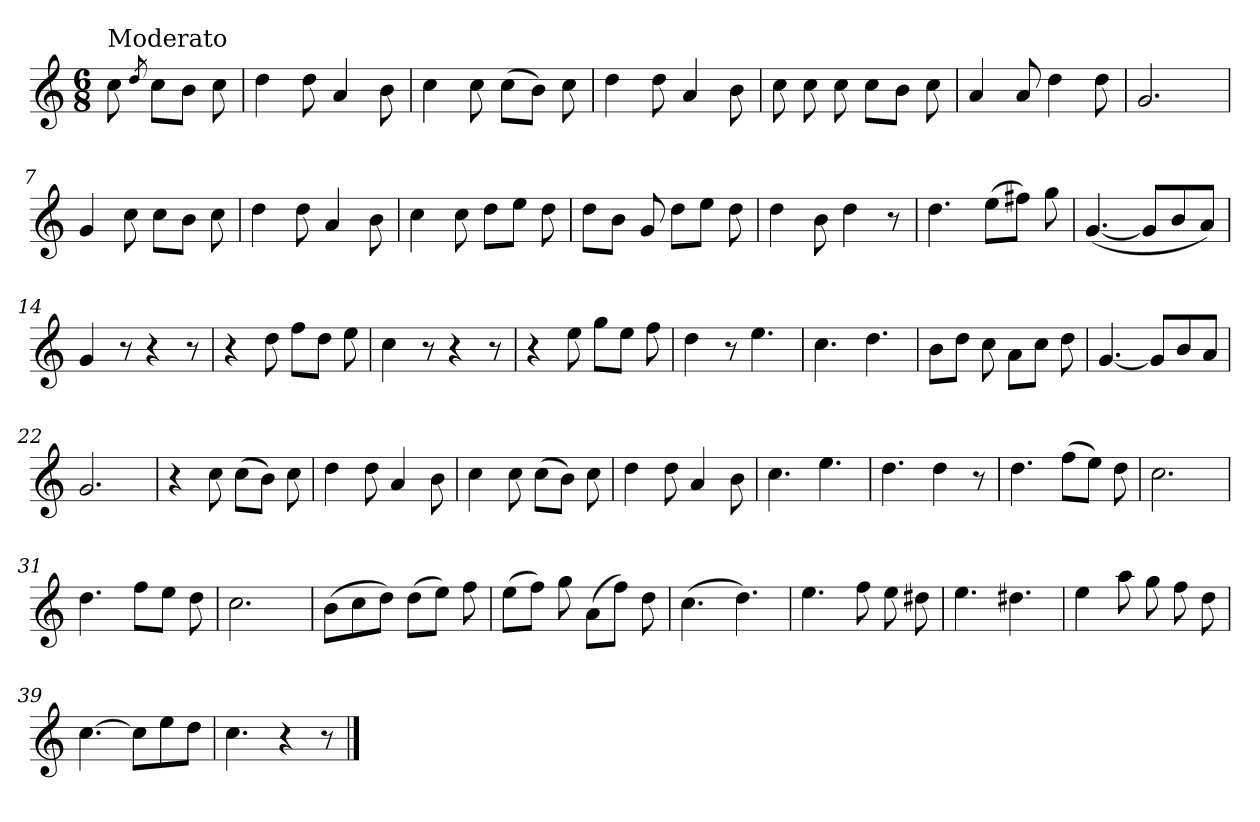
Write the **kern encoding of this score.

**kern
*part1
*staff1
*clefG2
*k[]
*C:
*M6/8
=
!LO:TX:a:t=Moderato
8cc\
8qdd/
8cc\L
8b\J
8cc\
=1
4dd\
8dd\
4a/
8b\
=2
4cc\
8cc\
(>8cc\L
8b\J)
8cc\
=3
4dd\
8dd\
4a/
8b\
=4
8cc\
8cc\
8cc\
8cc\L
8b\J
8cc\
=5
4a/
8a/
4dd\
8dd\
=6
2.g/
!!LO:LB:g=z
=7
4g/
8cc\
8cc\L
8b\J
8cc\
=8
4dd\
8dd\
4a/
8b\
=9
4cc\
8cc\
8dd\L
8ee\J
8dd\
=10
8dd\L
8b\J
8g/
8dd\L
8ee\J
8dd\
=11
4dd\
8b\
4dd\
8r
=12
4.dd\
(>8ee\L
8ff#X\J)
8gg\
=13
(<[4.g/
8g/L]
8b/
8a/J)
!!LO:LB:g=z
=14
4g/
8r
4r
8r
=15
4r
8dd\
8ff\L
8dd\J
8ee\
=16
4cc\
8r
4r
8r
=17
4r
8ee\
8gg\L
8ee\J
8ff\
=18
4dd\
8r
4.ee\
=19
4.cc\
4.dd\
=20
8b\L
8dd\J
8cc\
8a\L
8cc\J
8dd\
!!LO:LB:g=z
=21
[4.g/
8g/L]
8b/
8a/J
=22
2.g/
=23
4r
8cc\
(>8cc\L
8b\J)
8cc\
=24
4dd\
8dd\
4a/
8b\
=25
4cc\
8cc\
(>8cc\L
8b\J)
8cc\
=26
4dd\
8dd\
4a/
8b\
=27
4.cc\
4.ee\
=28
4.dd\
4dd\
8r
!!LO:LB:g=z
=29
4.dd\
(>8ff\L
8ee\J)
8dd\
=30
2.cc\
=31
4.dd\
8ff\L
8ee\J
8dd\
=32
2.cc\
=33
(>8b\L
8cc\
8dd\J)
(>8dd\L
8ee\J)
8ff\
=34
(>8ee\L
8ff\J)
8gg\
(>8a\L
8ff\J)
8dd\
=35
(>4.cc\
4.dd\)
=36
4.ee\
8ff\
8ee\
8dd#X\
!!LO:LB:g=z
=37
4.ee\
4.dd#X\
=38
4ee\
8aa\
8gg\
8ff\
8dd\
=39
[4.cc\
8cc\L]
8ee\
8dd\J
=40
4.cc\
4r
8r
==
*-
